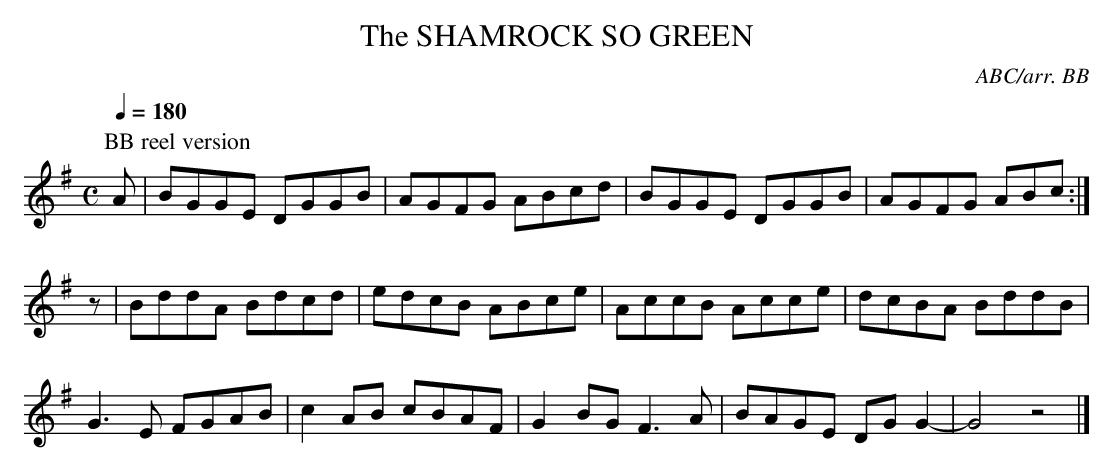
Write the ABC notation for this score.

X:1
T:SHAMROCK SO GREEN, The
C:ABC/arr. BB
This represents my attempt at a "standard" single reel
version of this tune.
Q:1/4=180
L:1/8
M:C
K:G
P:BB reel version
A|BGGE DGGB|AGFG ABcd|BGGE DGGB|AGFG ABc :|
z|BddA Bdcd|edcB ABce|AccB Acce|dcBA BddB|
G3E FGAB|c2AB cBAF|G2BG F3A|BAGE DGG2-|G4z4|]
